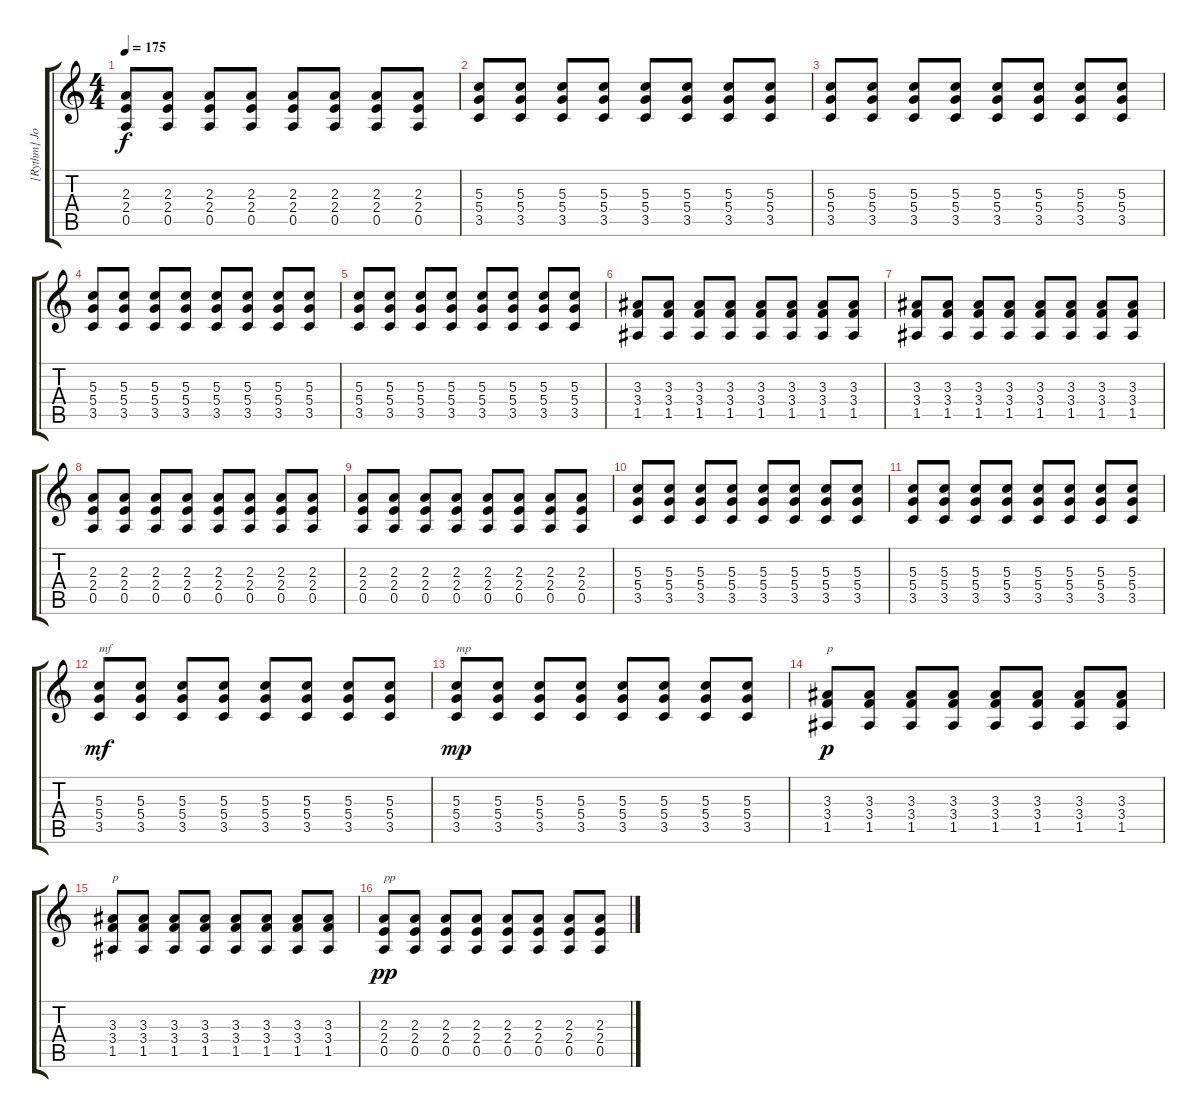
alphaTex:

\track ("[Rythm] Joey Jordison" "[Rythm] Jo") {instrument distortionguitar}
\staff {score tabs}
\tuning (E4 B3 G3 D3 A2 E2) {hide}
\ts (4 4)
\tempo 175
\clef g2
\ks c
(2.3 2.4 0.5).8{dy f} (2.3 2.4 0.5).8 (2.3 2.4 0.5).8 (2.3 2.4 0.5).8 (2.3 2.4 0.5).8 (2.3 2.4 0.5).8 (2.3 2.4 0.5).8 (2.3 2.4 0.5).8 |
(5.3 5.4 3.5).8 (5.3 5.4 3.5).8 (5.3 5.4 3.5).8 (5.3 5.4 3.5).8 (5.3 5.4 3.5).8 (5.3 5.4 3.5).8 (5.3 5.4 3.5).8 (5.3 5.4 3.5).8 |
(5.3 5.4 3.5).8 (5.3 5.4 3.5).8 (5.3 5.4 3.5).8 (5.3 5.4 3.5).8 (5.3 5.4 3.5).8 (5.3 5.4 3.5).8 (5.3 5.4 3.5).8 (5.3 5.4 3.5).8 |
(5.3 5.4 3.5).8 (5.3 5.4 3.5).8 (5.3 5.4 3.5).8 (5.3 5.4 3.5).8 (5.3 5.4 3.5).8 (5.3 5.4 3.5).8 (5.3 5.4 3.5).8 (5.3 5.4 3.5).8 |
(5.3 5.4 3.5).8 (5.3 5.4 3.5).8 (5.3 5.4 3.5).8 (5.3 5.4 3.5).8 (5.3 5.4 3.5).8 (5.3 5.4 3.5).8 (5.3 5.4 3.5).8 (5.3 5.4 3.5).8 |
(3.3 3.4 1.5).8 (3.3 3.4 1.5).8 (3.3 3.4 1.5).8 (3.3 3.4 1.5).8 (3.3 3.4 1.5).8 (3.3 3.4 1.5).8 (3.3 3.4 1.5).8 (3.3 3.4 1.5).8 |
(3.3 3.4 1.5).8 (3.3 3.4 1.5).8 (3.3 3.4 1.5).8 (3.3 3.4 1.5).8 (3.3 3.4 1.5).8 (3.3 3.4 1.5).8 (3.3 3.4 1.5).8 (3.3 3.4 1.5).8 |
(2.3 2.4 0.5).8 (2.3 2.4 0.5).8 (2.3 2.4 0.5).8 (2.3 2.4 0.5).8 (2.3 2.4 0.5).8 (2.3 2.4 0.5).8 (2.3 2.4 0.5).8 (2.3 2.4 0.5).8 |
(2.3 2.4 0.5).8 (2.3 2.4 0.5).8 (2.3 2.4 0.5).8 (2.3 2.4 0.5).8 (2.3 2.4 0.5).8 (2.3 2.4 0.5).8 (2.3 2.4 0.5).8 (2.3 2.4 0.5).8 |
(5.3 5.4 3.5).8 (5.3 5.4 3.5).8 (5.3 5.4 3.5).8 (5.3 5.4 3.5).8 (5.3 5.4 3.5).8 (5.3 5.4 3.5).8 (5.3 5.4 3.5).8 (5.3 5.4 3.5).8 |
(5.3 5.4 3.5).8 (5.3 5.4 3.5).8 (5.3 5.4 3.5).8 (5.3 5.4 3.5).8 (5.3 5.4 3.5).8 (5.3 5.4 3.5).8 (5.3 5.4 3.5).8 (5.3 5.4 3.5).8 |
(5.3 5.4 3.5).8{txt "mf" dy mf} (5.3 5.4 3.5).8 (5.3 5.4 3.5).8 (5.3 5.4 3.5).8 (5.3 5.4 3.5).8 (5.3 5.4 3.5).8 (5.3 5.4 3.5).8 (5.3 5.4 3.5).8 |
(5.3 5.4 3.5).8{txt "mp" dy mp} (5.3 5.4 3.5).8 (5.3 5.4 3.5).8 (5.3 5.4 3.5).8 (5.3 5.4 3.5).8 (5.3 5.4 3.5).8 (5.3 5.4 3.5).8 (5.3 5.4 3.5).8 |
(3.3 3.4 1.5).8{txt "p" dy p} (3.3 3.4 1.5).8 (3.3 3.4 1.5).8 (3.3 3.4 1.5).8 (3.3 3.4 1.5).8 (3.3 3.4 1.5).8 (3.3 3.4 1.5).8 (3.3 3.4 1.5).8 |
(3.3 3.4 1.5).8{txt "p"} (3.3 3.4 1.5).8 (3.3 3.4 1.5).8 (3.3 3.4 1.5).8 (3.3 3.4 1.5).8 (3.3 3.4 1.5).8 (3.3 3.4 1.5).8 (3.3 3.4 1.5).8 |
(2.3 2.4 0.5).8{txt "pp" dy pp} (2.3 2.4 0.5).8 (2.3 2.4 0.5).8 (2.3 2.4 0.5).8 (2.3 2.4 0.5).8 (2.3 2.4 0.5).8 (2.3 2.4 0.5).8 (2.3 2.4 0.5).8
